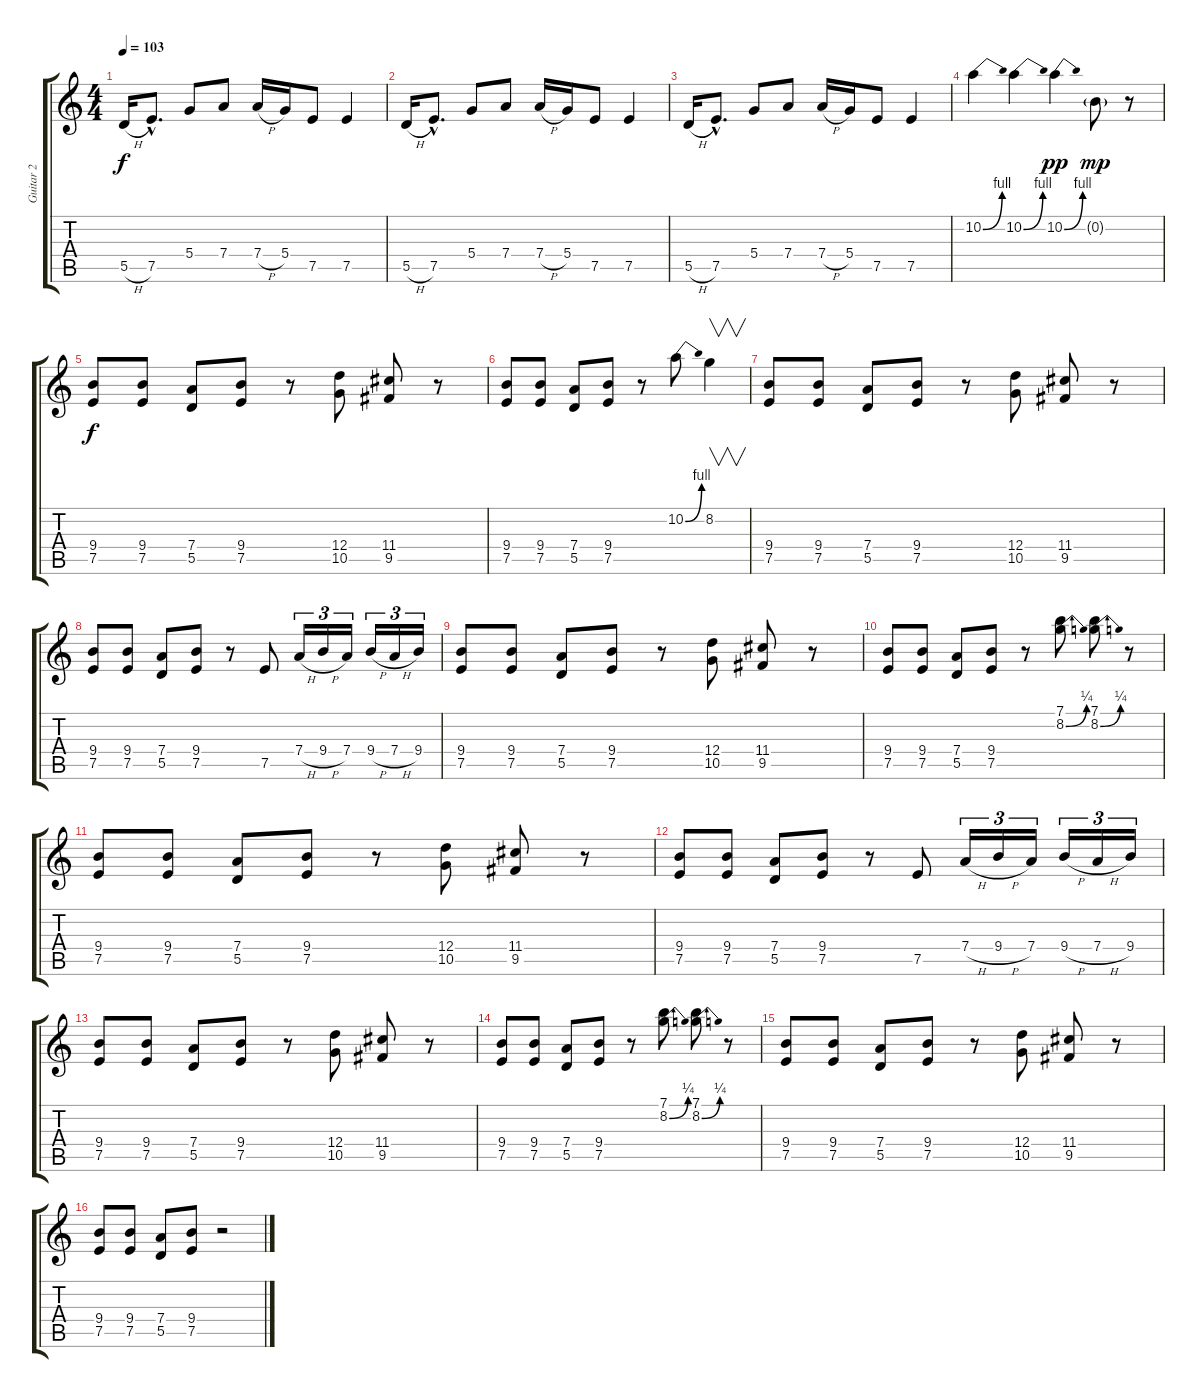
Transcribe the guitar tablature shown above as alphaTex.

\track ("Guitar 2" "Guitar 2") {instrument overdrivenguitar}
\staff {score tabs}
\tuning (E4 B3 G3 D3 A2 E2) {hide}
\ts (4 4)
\tempo 103
\clef g2
\ks c
5.5{h}.16{dy f} 7.5{hac}.8{d} 5.4.8 7.4.8 7.4{h}.16 5.4.16 7.5.8 7.5.4 |
5.5{h}.16 7.5{hac}.8{d} 5.4.8 7.4.8 7.4{h}.16 5.4.16 7.5.8 7.5.4 |
5.5{h}.16 7.5{hac}.8{d} 5.4.8 7.4.8 7.4{h}.16 5.4.16 7.5.8 7.5.4 |
10.2{be (bend 0 0 60 4)}.4 10.2{be (bend 0 0 60 4)}.4 10.2{be (bend 0 0 60 4)}.4{dy pp} 0.2{g}.8{dy mp} r.8 |
(9.4 7.5).8{dy f} (9.4 7.5).8 (7.4 5.5).8 (9.4 7.5).8 r.8 (12.4 10.5).8 (11.4 9.5).8 r.8 |
(9.4 7.5).8 (9.4 7.5).8 (7.4 5.5).8 (9.4 7.5).8 r.8 10.2{be (bend 0 0 60 4)}.8 8.2.4{v} |
(9.4 7.5).8 (9.4 7.5).8 (7.4 5.5).8 (9.4 7.5).8 r.8 (12.4 10.5).8 (11.4 9.5).8 r.8 |
(9.4 7.5).8 (9.4 7.5).8 (7.4 5.5).8 (9.4 7.5).8 r.8 7.5.8 7.4{h}.16{tu (3 2)} 9.4{h}.16{tu (3 2)} 7.4.16{tu (3 2)} 9.4{h}.16{tu (3 2)} 7.4{h}.16{tu (3 2)} 9.4.16{tu (3 2)} |
(9.4 7.5).8 (9.4 7.5).8 (7.4 5.5).8 (9.4 7.5).8 r.8 (12.4 10.5).8 (11.4 9.5).8 r.8 |
(9.4 7.5).8 (9.4 7.5).8 (7.4 5.5).8 (9.4 7.5).8 r.8 (7.1 8.2{be (bend 0 0 60 1)}).8 (7.1 8.2{be (bend 0 0 60 1)}).8 r.8 |
(9.4 7.5).8 (9.4 7.5).8 (7.4 5.5).8 (9.4 7.5).8 r.8 (12.4 10.5).8 (11.4 9.5).8 r.8 |
(9.4 7.5).8 (9.4 7.5).8 (7.4 5.5).8 (9.4 7.5).8 r.8 7.5.8 7.4{h}.16{tu (3 2)} 9.4{h}.16{tu (3 2)} 7.4.16{tu (3 2)} 9.4{h}.16{tu (3 2)} 7.4{h}.16{tu (3 2)} 9.4.16{tu (3 2)} |
(9.4 7.5).8 (9.4 7.5).8 (7.4 5.5).8 (9.4 7.5).8 r.8 (12.4 10.5).8 (11.4 9.5).8 r.8 |
(9.4 7.5).8 (9.4 7.5).8 (7.4 5.5).8 (9.4 7.5).8 r.8 (7.1 8.2{be (bend 0 0 60 1)}).8 (7.1 8.2{be (bend 0 0 60 1)}).8 r.8 |
(9.4 7.5).8 (9.4 7.5).8 (7.4 5.5).8 (9.4 7.5).8 r.8 (12.4 10.5).8 (11.4 9.5).8 r.8 |
(9.4 7.5).8 (9.4 7.5).8 (7.4 5.5).8 (9.4 7.5).8 r.2
